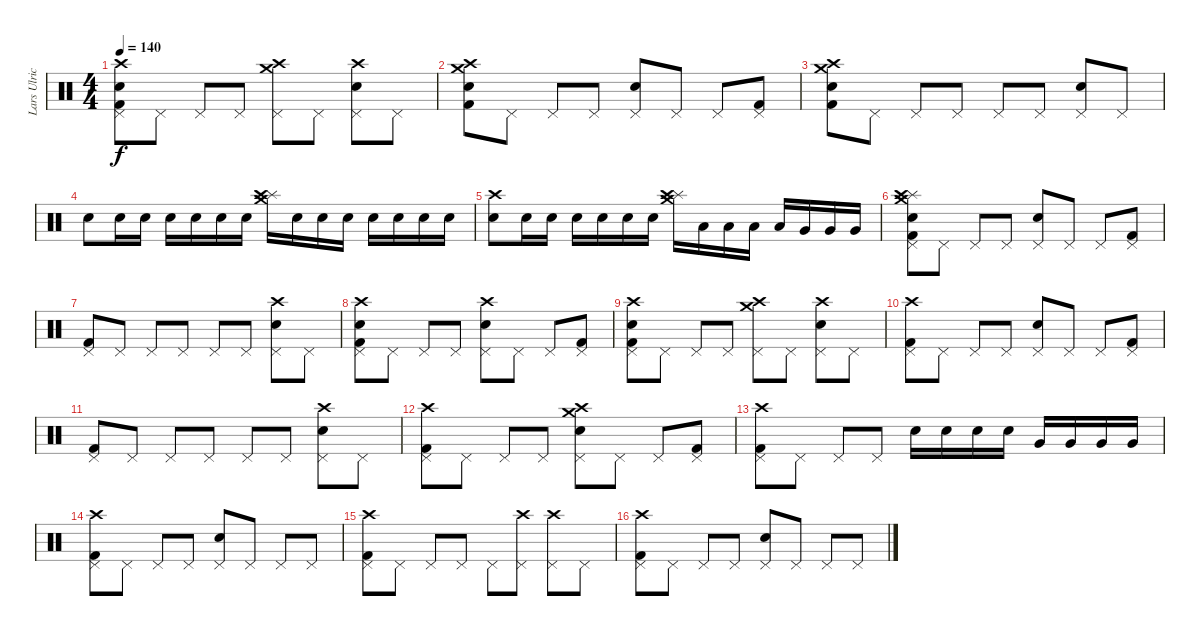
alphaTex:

\track ("Lars Ulrich (Drums)" "Lars Ulric") {instrument percussion}
\staff {score}
\articulation defaults
\ts (4 4)
\tempo 140
\clef neutral
\ks c
("Crash high (hit)" "Pedal Hi-Hat (hit)" "Snare (hit) 2" "Kick (hit) 2").8{dy f} "Pedal Hi-Hat (hit)".8 "Pedal Hi-Hat (hit)".8 "Pedal Hi-Hat (hit)".8 ("Crash medium (hit)" "Crash high (hit)" "Pedal Hi-Hat (hit)").8 "Pedal Hi-Hat (hit)".8 ("Crash high (hit)" "Pedal Hi-Hat (hit)" "Snare (hit) 2").8 "Pedal Hi-Hat (hit)".8 |
("Crash medium (hit)" "Crash high (hit)" "Snare (hit) 2" "Kick (hit) 2").8 "Pedal Hi-Hat (hit)".8 "Pedal Hi-Hat (hit)".8 "Pedal Hi-Hat (hit)".8 ("Pedal Hi-Hat (hit)" "Snare (hit) 2").8 "Pedal Hi-Hat (hit)".8 "Pedal Hi-Hat (hit)".8 ("Pedal Hi-Hat (hit)" "Kick (hit) 2").8 |
("Crash medium (hit)" "Crash high (hit)" "Snare (hit) 2" "Kick (hit) 2").8 "Pedal Hi-Hat (hit)".8 "Pedal Hi-Hat (hit)".8 "Pedal Hi-Hat (hit)".8 "Pedal Hi-Hat (hit)".8 "Pedal Hi-Hat (hit)".8 ("Pedal Hi-Hat (hit)" "Snare (hit) 2").8 "Pedal Hi-Hat (hit)".8 |
"Snare (hit) 2".8 "Snare (hit) 2".16 "Snare (hit) 2".16 "Snare (hit) 2".16 "Snare (hit) 2".16 "Snare (hit) 2".16 "Snare (hit) 2".16 ("Crash medium (hit)" "Splash (hit)" "Crash high (hit)").16 "Snare (hit) 2".16 "Snare (hit) 2".16 "Snare (hit) 2".16 "Snare (hit) 2".16 "Snare (hit) 2".16 "Snare (hit) 2".16 "Snare (hit) 2".16 |
("Crash high (hit)" "Snare (hit) 2").8 "Snare (hit) 2".16 "Snare (hit) 2".16 "Snare (hit) 2".16 "Snare (hit) 2".16 "Snare (hit) 2".16 "Snare (hit) 2".16 ("Crash medium (hit)" "Splash (hit)" "Crash high (hit)").16 "Low Floor Tom (hit)".16 "Low Floor Tom (hit)".16 "Low Floor Tom (hit)".16 "Low Floor Tom (hit)".16 "Very Low Tom (hit)".16 "Very Low Tom (hit)".16 "Very Low Tom (hit)".16 |
("Crash medium (hit)" "Splash (hit)" "Pedal Hi-Hat (hit)" "Crash high (hit)" "Snare (hit) 2" "Kick (hit) 2").8 "Pedal Hi-Hat (hit)".8 "Pedal Hi-Hat (hit)".8 "Pedal Hi-Hat (hit)".8 ("Pedal Hi-Hat (hit)" "Snare (hit) 2").8 "Pedal Hi-Hat (hit)".8 "Pedal Hi-Hat (hit)".8 ("Pedal Hi-Hat (hit)" "Kick (hit) 2").8 |
("Pedal Hi-Hat (hit)" "Kick (hit) 2").8 "Pedal Hi-Hat (hit)".8 "Pedal Hi-Hat (hit)".8 "Pedal Hi-Hat (hit)".8 "Pedal Hi-Hat (hit)".8 "Pedal Hi-Hat (hit)".8 ("Crash high (hit)" "Pedal Hi-Hat (hit)" "Snare (hit) 2").8 "Pedal Hi-Hat (hit)".8 |
("Crash high (hit)" "Pedal Hi-Hat (hit)" "Snare (hit) 2" "Kick (hit) 2").8 "Pedal Hi-Hat (hit)".8 "Pedal Hi-Hat (hit)".8 "Pedal Hi-Hat (hit)".8 ("Crash high (hit)" "Pedal Hi-Hat (hit)" "Snare (hit) 2").8 "Pedal Hi-Hat (hit)".8 "Pedal Hi-Hat (hit)".8 ("Pedal Hi-Hat (hit)" "Kick (hit) 2").8 |
("Crash high (hit)" "Pedal Hi-Hat (hit)" "Snare (hit) 2" "Kick (hit) 2").8 "Pedal Hi-Hat (hit)".8 "Pedal Hi-Hat (hit)".8 "Pedal Hi-Hat (hit)".8 ("Crash medium (hit)" "Crash high (hit)" "Pedal Hi-Hat (hit)").8 "Pedal Hi-Hat (hit)".8 ("Crash high (hit)" "Pedal Hi-Hat (hit)" "Snare (hit) 2").8 "Pedal Hi-Hat (hit)".8 |
("Crash high (hit)" "Pedal Hi-Hat (hit)" "Kick (hit) 2").8 "Pedal Hi-Hat (hit)".8 "Pedal Hi-Hat (hit)".8 "Pedal Hi-Hat (hit)".8 ("Pedal Hi-Hat (hit)" "Snare (hit) 2").8 "Pedal Hi-Hat (hit)".8 "Pedal Hi-Hat (hit)".8 ("Pedal Hi-Hat (hit)" "Kick (hit) 2").8 |
("Pedal Hi-Hat (hit)" "Kick (hit) 2").8 "Pedal Hi-Hat (hit)".8 "Pedal Hi-Hat (hit)".8 "Pedal Hi-Hat (hit)".8 "Pedal Hi-Hat (hit)".8 "Pedal Hi-Hat (hit)".8 ("Crash high (hit)" "Pedal Hi-Hat (hit)" "Snare (hit) 2").8 "Pedal Hi-Hat (hit)".8 |
("Crash high (hit)" "Pedal Hi-Hat (hit)" "Kick (hit) 2").8 "Pedal Hi-Hat (hit)".8 "Pedal Hi-Hat (hit)".8 "Pedal Hi-Hat (hit)".8 ("Crash medium (hit)" "Crash high (hit)" "Pedal Hi-Hat (hit)" "Snare (hit) 2").8 "Pedal Hi-Hat (hit)".8 "Pedal Hi-Hat (hit)".8 ("Pedal Hi-Hat (hit)" "Kick (hit) 2").8 |
("Crash high (hit)" "Pedal Hi-Hat (hit)" "Kick (hit) 2").8 "Pedal Hi-Hat (hit)".8 "Pedal Hi-Hat (hit)".8 "Pedal Hi-Hat (hit)".8 "Snare (hit) 2".16 "Snare (hit) 2".16 "Snare (hit) 2".16 "Snare (hit) 2".16 "Very Low Tom (hit)".16 "Very Low Tom (hit)".16 "Very Low Tom (hit)".16 "Very Low Tom (hit)".16 |
("Crash high (hit)" "Pedal Hi-Hat (hit)" "Kick (hit) 2").8 "Pedal Hi-Hat (hit)".8 "Pedal Hi-Hat (hit)".8 "Pedal Hi-Hat (hit)".8 ("Pedal Hi-Hat (hit)" "Snare (hit) 2").8 "Pedal Hi-Hat (hit)".8 "Pedal Hi-Hat (hit)".8 "Pedal Hi-Hat (hit)".8 |
("Crash high (hit)" "Pedal Hi-Hat (hit)" "Kick (hit) 2").8 "Pedal Hi-Hat (hit)".8 "Pedal Hi-Hat (hit)".8 "Pedal Hi-Hat (hit)".8 "Pedal Hi-Hat (hit)".8 ("Pedal Hi-Hat (hit)" "Crash high (hit)").8 ("Pedal Hi-Hat (hit)" "Crash high (hit)").8 "Pedal Hi-Hat (hit)".8 |
("Crash high (hit)" "Pedal Hi-Hat (hit)" "Kick (hit) 2").8 "Pedal Hi-Hat (hit)".8 "Pedal Hi-Hat (hit)".8 "Pedal Hi-Hat (hit)".8 ("Pedal Hi-Hat (hit)" "Snare (hit) 2").8 "Pedal Hi-Hat (hit)".8 "Pedal Hi-Hat (hit)".8 "Pedal Hi-Hat (hit)".8
